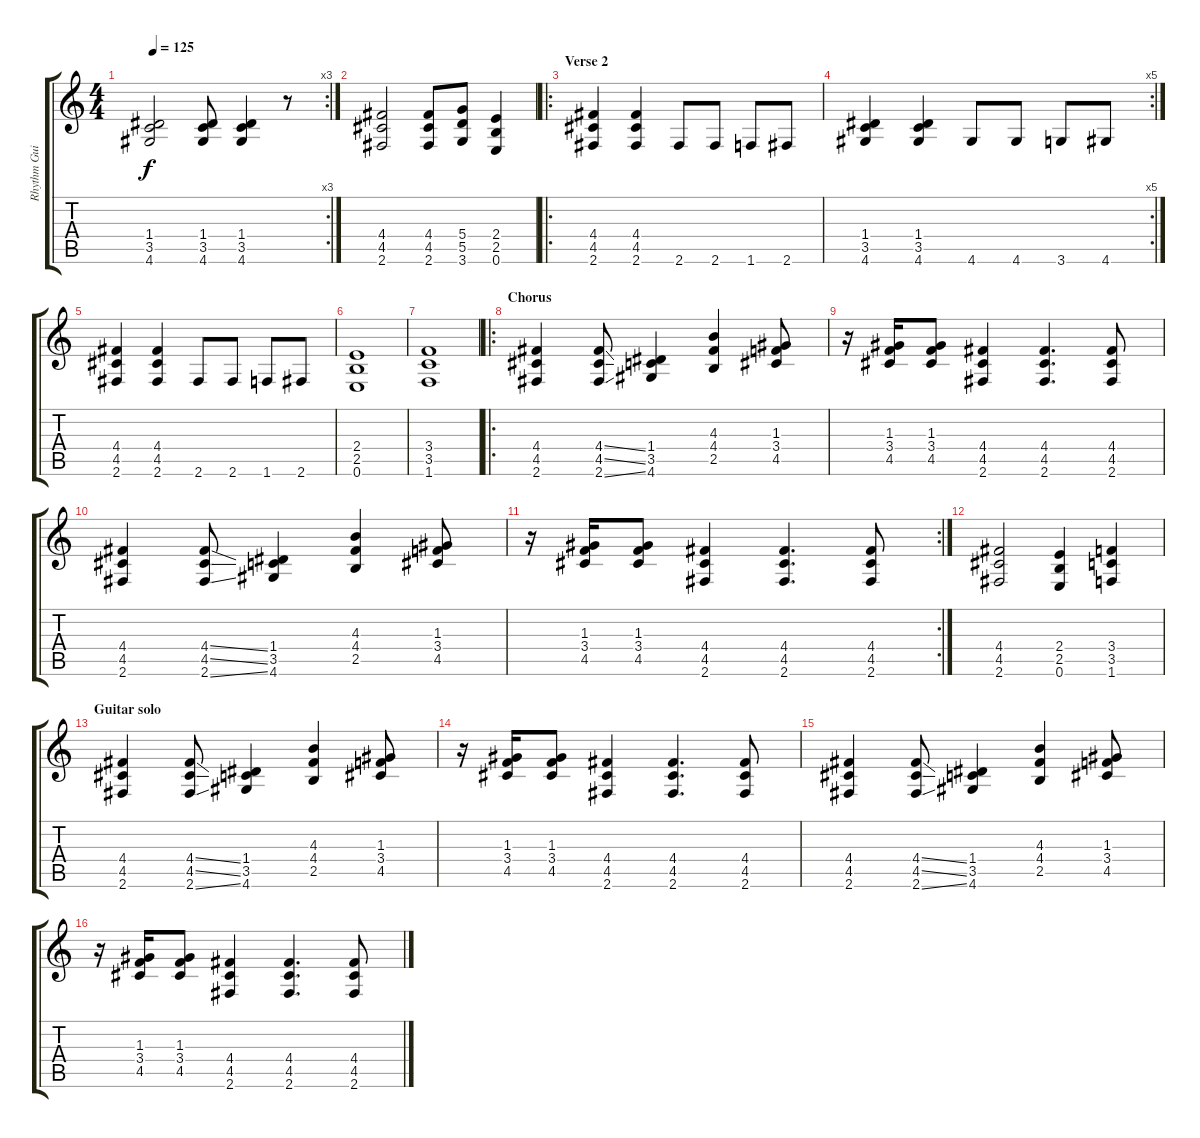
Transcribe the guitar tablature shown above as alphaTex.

\track ("Rhythm Guitar" "Rhythm Gui") {instrument overdrivenguitar}
\staff {score tabs}
\tuning (E4 B3 G3 D3 A2 E2) {hide}
\rc 3
\ts (4 4)
\tempo 125
\clef g2
\ks c
(1.4 3.5 4.6).2{dy f} (1.4 3.5 4.6).8 (1.4 3.5 4.6).4 r.8 |
(4.4 4.5 2.6).2 (4.4 4.5 2.6).8 (5.4 5.5 3.6).8 (2.4 2.5 0.6).4 |
\ro
\section ("" "Verse 2")
(4.4 4.5 2.6).4 (4.4 4.5 2.6).4 2.6.8 2.6.8 1.6.8 2.6.8 |
\rc 5
(1.4 3.5 4.6).4 (1.4 3.5 4.6).4 4.6.8 4.6.8 3.6.8 4.6.8 |
(4.4 4.5 2.6).4 (4.4 4.5 2.6).4 2.6.8 2.6.8 1.6.8 2.6.8 |
(2.4 2.5 0.6).1 |
(3.4 3.5 1.6).1 |
\ro
\section ("" "Chorus")
(4.4 4.5 2.6).4 (4.4{ss} 4.5{ss} 2.6{ss}).8 (1.4 3.5 4.6).4 (4.3 4.4 2.5).4 (1.3 3.4 4.5).8 |
r.16 (1.3 3.4 4.5).16 (1.3 3.4 4.5).8 (4.4 4.5 2.6).4 (4.4 4.5 2.6).4{d} (4.4 4.5 2.6).8 |
(4.4 4.5 2.6).4 (4.4{ss} 4.5{ss} 2.6{ss}).8 (1.4 3.5 4.6).4 (4.3 4.4 2.5).4 (1.3 3.4 4.5).8 |
\rc 2
r.16 (1.3 3.4 4.5).16 (1.3 3.4 4.5).8 (4.4 4.5 2.6).4 (4.4 4.5 2.6).4{d} (4.4 4.5 2.6).8 |
(4.4 4.5 2.6).2 (2.4 2.5 0.6).4 (3.4 3.5 1.6).4 |
\section ("" "Guitar solo")
(4.4 4.5 2.6).4 (4.4{ss} 4.5{ss} 2.6{ss}).8 (1.4 3.5 4.6).4 (4.3 4.4 2.5).4 (1.3 3.4 4.5).8 |
r.16 (1.3 3.4 4.5).16 (1.3 3.4 4.5).8 (4.4 4.5 2.6).4 (4.4 4.5 2.6).4{d} (4.4 4.5 2.6).8 |
(4.4 4.5 2.6).4 (4.4{ss} 4.5{ss} 2.6{ss}).8 (1.4 3.5 4.6).4 (4.3 4.4 2.5).4 (1.3 3.4 4.5).8 |
r.16 (1.3 3.4 4.5).16 (1.3 3.4 4.5).8 (4.4 4.5 2.6).4 (4.4 4.5 2.6).4{d} (4.4 4.5 2.6).8
